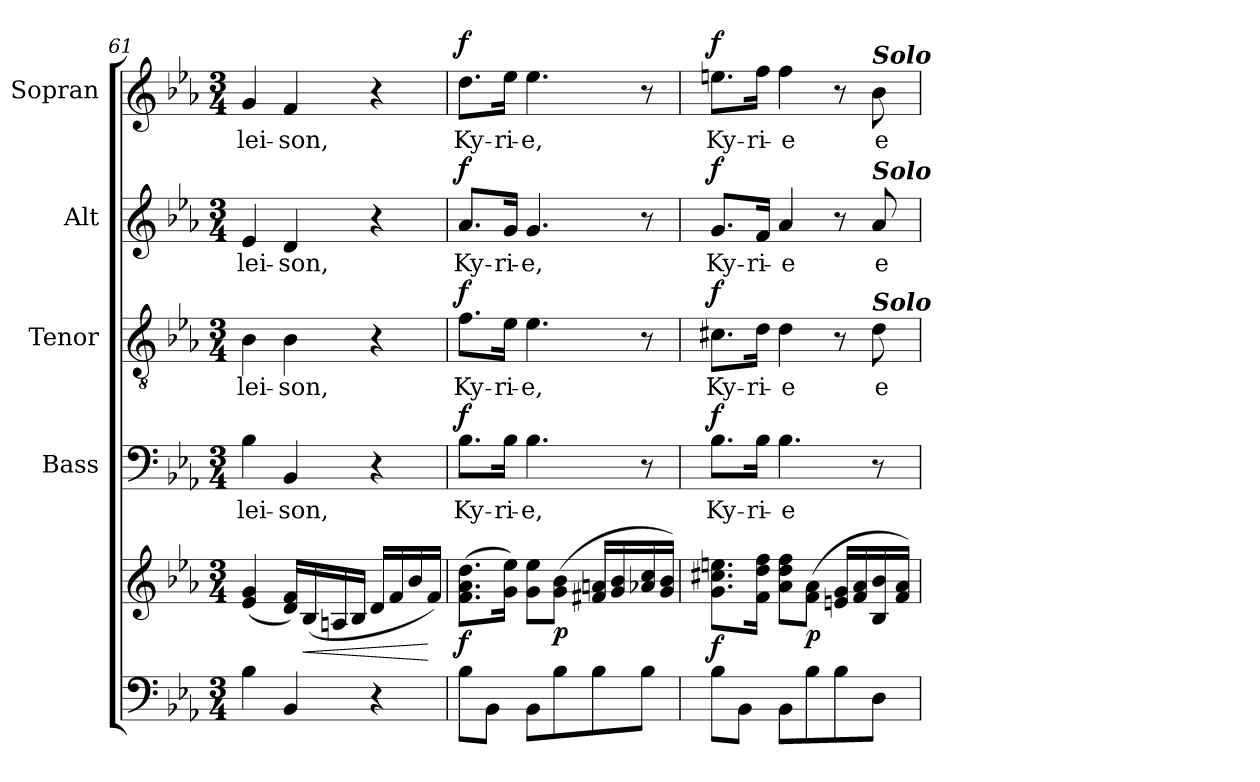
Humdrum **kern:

**kern	**kern	**dynam	**kern	**text	**dynam	**kern	**text	**dynam	**kern	**text	**dynam	**kern	**text	**dynam
*part5	*part5	*part5	*part4	*part4	*part4	*part3	*part3	*part3	*part2	*part2	*part2	*part1	*part1	*part1
*staff6	*staff5	*staff5/6	*staff4	*staff4	*staff4	*staff3	*staff3	*staff3	*staff2	*staff2	*staff2	*staff1	*staff1	*staff1
*	*	*	*I"Bass	*	*	*I"Tenor	*	*	*I"Alt	*	*	*I"Sopran	*	*
*	*	*	*I'B.	*	*	*I'T.	*	*	*I'A.	*	*	*I'S.	*	*
!!LO:PB:g=z
*clefF4	*clefG2	*	*clefF4	*	*	*clefGv2	*	*	*clefG2	*	*	*clefG2	*	*
*k[b-e-a-]	*k[b-e-a-]	*	*k[b-e-a-]	*	*	*k[b-e-a-]	*	*	*k[b-e-a-]	*	*	*k[b-e-a-]	*	*
*E-:	*E-:	*	*E-:	*	*	*E-:	*	*	*E-:	*	*	*E-:	*	*
*M3/4	*M3/4	*	*M3/4	*	*	*M3/4	*	*	*M3/4	*	*	*M3/4	*	*
=61	=61	=61	=61	=61	=61	=61	=61	=61	=61	=61	=61	=61	=61	=61
!	!	!	!	!LO:LY:b	!	!	!LO:LY:b	!	!	!LO:LY:b	!	!	!LO:LY:b	!
4B-\	(<4e-/ 4g/	.	4B-\	-lei-	.	4B-\	-lei-	.	4e-/	-lei-	.	4g/	-lei-	.
!	!	!	!	!LO:LY:b	!	!	!LO:LY:b	!	!	!LO:LY:b	!	!	!LO:LY:b	!
4BB-/	16d/ 16f/LL)	.	4BB-/	-son,	.	4B-\	-son,	.	4d/	-son,	.	4f/	-son,	.
!	!	!LO:HP:b	!	!	!	!	!	!	!	!	!	!	!	!
.	(<16B-/	<	.	.	.	.	.	.	.	.	.	.	.	.
.	16An/	.	.	.	.	.	.	.	.	.	.	.	.	.
.	16B-/JJ	.	.	.	.	.	.	.	.	.	.	.	.	.
4r	16d/LL	.	4r	.	.	4r	.	.	4r	.	.	4r	.	.
.	16f/	.	.	.	.	.	.	.	.	.	.	.	.	.
.	16b-/	.	.	.	.	.	.	.	.	.	.	.	.	.
.	16f/JJ)	[	.	.	.	.	.	.	.	.	.	.	.	.
=62	=62	=62	=62	=62	=62	=62	=62	=62	=62	=62	=62	=62	=62	=62
!	!	!LO:DY:b	!	!LO:LY:b	!LO:DY:a	!	!LO:LY:b	!LO:DY:a	!	!LO:LY:b	!LO:DY:a	!	!LO:LY:b	!LO:DY:a
8B-\L	(>8.f\ 8.a-\ 8.dd\L	f	8.B-\L	Ky-	f	8.f\L	Ky-	f	8.a-/L	Ky-	f	8.dd\L	Ky-	f
8BB-\J	.	.	.	.	.	.	.	.	.	.	.	.	.	.
!	!	!	!	!LO:LY:b	!	!	!LO:LY:b	!	!	!LO:LY:b	!	!	!LO:LY:b	!
.	16g\ 16ee-\Jk)	.	16B-\Jk	-ri-	.	16e-\Jk	-ri-	.	16g/Jk	-ri-	.	16ee-\Jk	-ri-	.
!	!	!	!	!LO:LY:b	!	!	!LO:LY:b	!	!	!LO:LY:b	!	!	!LO:LY:b	!
8BB-\L	8g\ 8ee-\L	.	4.B-\	-e,	.	4.e-\	-e,	.	4.g/	-e,	.	4.ee-\	-e,	.
!	!	!LO:DY:b	!	!	!	!	!	!	!	!	!	!	!	!
8B-\	(<8g\ 8b-\J	p	.	.	.	.	.	.	.	.	.	.	.	.
8B-\	16f#X/ 16an/LL	.	.	.	.	.	.	.	.	.	.	.	.	.
.	16g/ 16b-/	.	.	.	.	.	.	.	.	.	.	.	.	.
8B-\J	16a-X/ 16cc/	.	8r	.	.	8r	.	.	8r	.	.	8r	.	.
.	16g/ 16b-/JJ)	.	.	.	.	.	.	.	.	.	.	.	.	.
=63	=63	=63	=63	=63	=63	=63	=63	=63	=63	=63	=63	=63	=63	=63
!	!	!LO:DY:b	!	!LO:LY:b	!LO:DY:a	!	!LO:LY:b	!LO:DY:a	!	!LO:LY:b	!LO:DY:a	!	!LO:LY:b	!LO:DY:a
8B-\L	8.g\ 8.cc#X\ 8.een\L	f	8.B-\L	Ky-	f	8.c#X\L	Ky-	f	8.g/L	Ky-	f	8.een\L	Ky-	f
8BB-\J	.	.	.	.	.	.	.	.	.	.	.	.	.	.
!	!	!	!	!LO:LY:b	!	!	!LO:LY:b	!	!	!LO:LY:b	!	!	!LO:LY:b	!
.	16f\ 16dd\ 16ff\Jk	.	16B-\Jk	-ri-	.	16d\Jk	-ri-	.	16f/Jk	-ri-	.	16ff\Jk	-ri-	.
!	!	!	!	!LO:LY:b	!	!	!LO:LY:b	!	!	!LO:LY:b	!	!	!LO:LY:b	!
8BB-\L	8a-\ 8dd\ 8ff\L	.	4.B-\	-e	.	4d\	-e	.	4a-/	-e	.	4ff\	-e	.
!	!	!LO:DY:b	!	!	!	!	!	!	!	!	!	!	!	!
8B-\	(<8f\ 8a-\J	p	.	.	.	.	.	.	.	.	.	.	.	.
8B-\	16en/ 16g/LL	.	.	.	.	8r	.	.	8r	.	.	8r	.	.
.	16f/ 16a-/	.	.	.	.	.	.	.	.	.	.	.	.	.
!	!	!	!	!	!	!	!	!	!	!	!	!LO:TX:a:Bi:t=Solo	!	!
!	!	!	!	!	!	!	!	!	!LO:TX:a:Bi:t=Solo	!	!	!	!	!
!	!	!	!	!	!	!LO:TX:a:Bi:t=Solo	!	!	!	!	!	!	!	!
!	!	!	!	!	!	!	!LO:LY:b	!	!	!LO:LY:b	!	!	!LO:LY:b	!
8D\J	16B-/ 16b-/	.	8r	.	.	8d\	e-	.	8a-/	e-	.	8b-\	e-	.
.	16f/ 16a-/JJ)	.	.	.	.	.	.	.	.	.	.	.	.	.
=	=	=	=	=	=	=	=	=	=	=	=	=	=	=
*-	*-	*-	*-	*-	*-	*-	*-	*-	*-	*-	*-	*-	*-	*-
